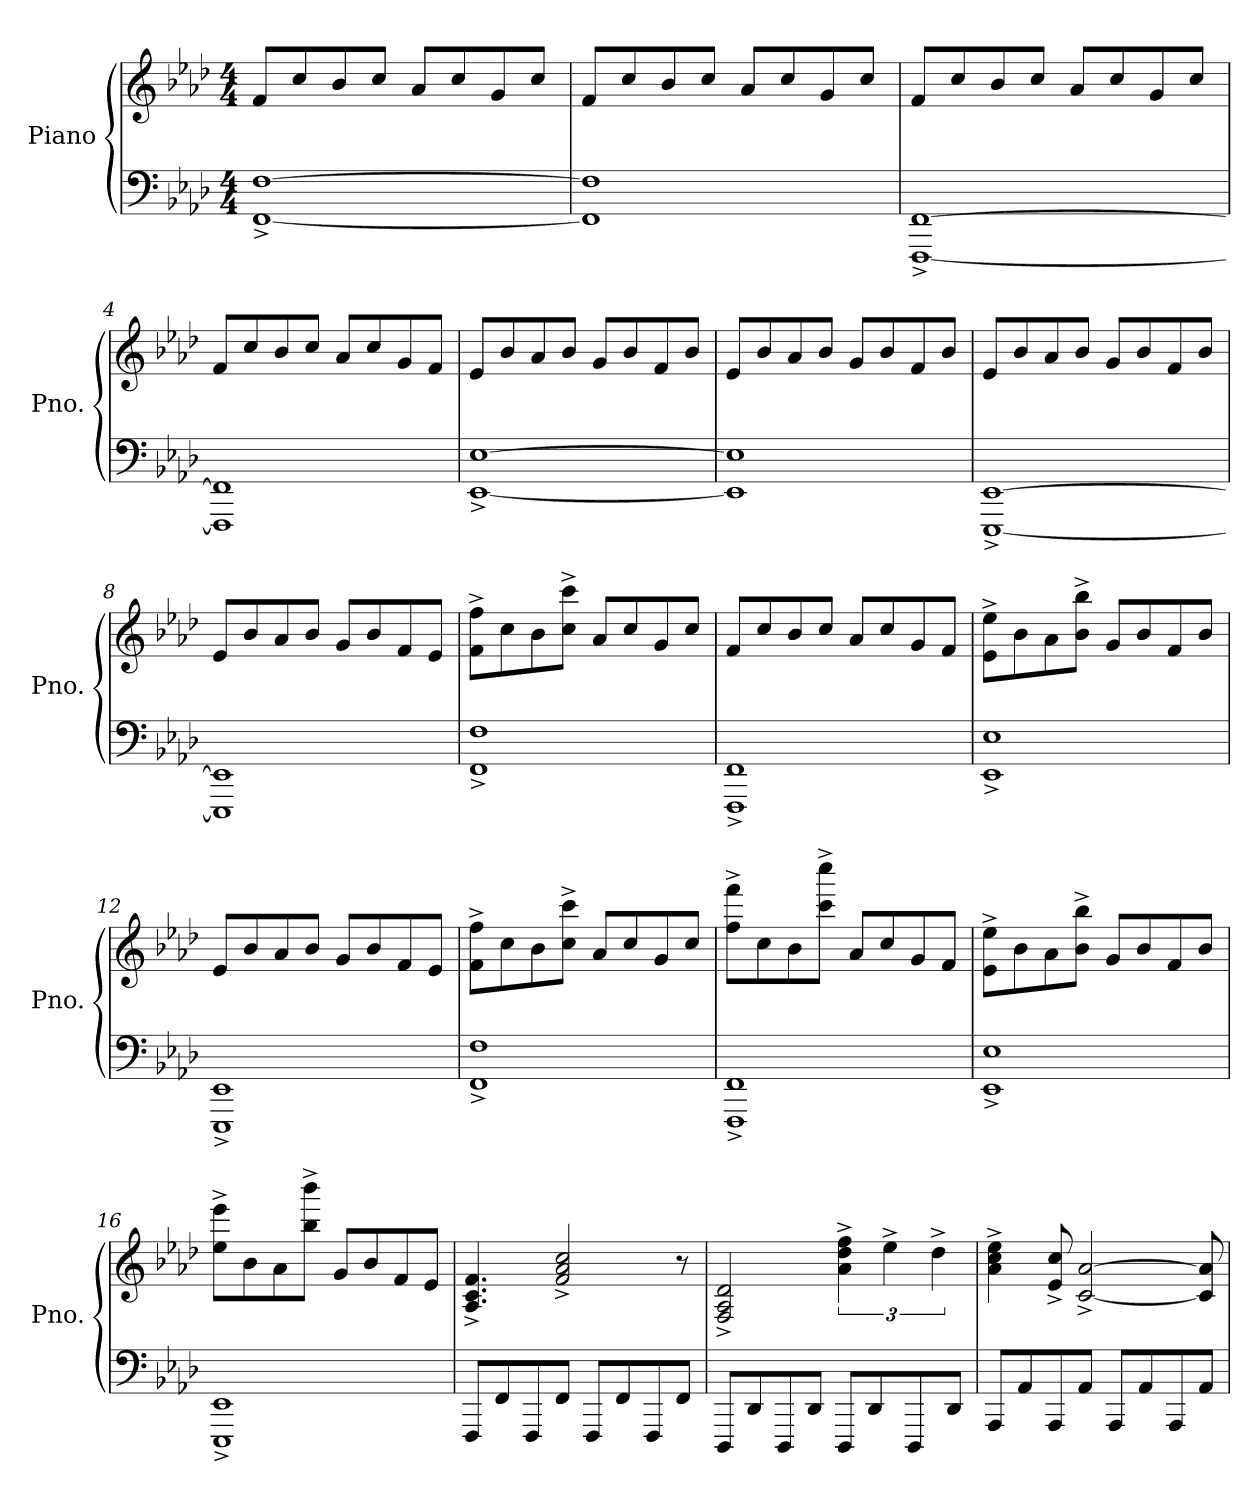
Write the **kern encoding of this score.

**kern	**kern
*part1	*part1
*staff2	*staff1
*I"Piano	*
*I'Pno.	*
*clefF4	*clefG2
*k[b-e-a-d-]	*k[b-e-a-d-]
*M4/4	*M4/4
*MM130	*MM130
=1	=1
[1FF^ [1F^	8f/L
.	8cc/
.	8b-/
.	8cc/J
.	8a-/L
.	8cc/
.	8g/
.	8cc/J
=2	=2
1FF] 1F]	8f/L
.	8cc/
.	8b-/
.	8cc/J
.	8a-/L
.	8cc/
.	8g/
.	8cc/J
=3	=3
[1FFF^ [1FF^	8f/L
.	8cc/
.	8b-/
.	8cc/J
.	8a-/L
.	8cc/
.	8g/
.	8cc/J
=4	=4
1FFF] 1FF]	8f/L
.	8cc/
.	8b-/
.	8cc/J
.	8a-/L
.	8cc/
.	8g/
.	8f/J
=5	=5
[1EE-^ [1E-^	8e-/L
.	8b-/
.	8a-/
.	8b-/J
.	8g/L
.	8b-/
.	8f/
.	8b-/J
!!LO:LB:g=z
=6	=6
1EE-] 1E-]	8e-/L
.	8b-/
.	8a-/
.	8b-/J
.	8g/L
.	8b-/
.	8f/
.	8b-/J
=7	=7
[1EEE-^ [1EE-^	8e-/L
.	8b-/
.	8a-/
.	8b-/J
.	8g/L
.	8b-/
.	8f/
.	8b-/J
=8	=8
1EEE-] 1EE-]	8e-/L
.	8b-/
.	8a-/
.	8b-/J
.	8g/L
.	8b-/
.	8f/
.	8e-/J
=9	=9
1FF^ 1F^	8f\^ 8ff\^L
.	8cc\
.	8b-\
.	8cc\^ 8ccc\^J
.	8a-/L
.	8cc/
.	8g/
.	8cc/J
=10	=10
1FFF^ 1FF^	8f/L
.	8cc/
.	8b-/
.	8cc/J
.	8a-/L
.	8cc/
.	8g/
.	8f/J
!!LO:LB:g=z
=11	=11
1EE-^ 1E-^	8e-\^ 8ee-\^L
.	8b-\
.	8a-\
.	8b-\^ 8bb-\^J
.	8g/L
.	8b-/
.	8f/
.	8b-/J
=12	=12
1EEE-^ 1EE-^	8e-/L
.	8b-/
.	8a-/
.	8b-/J
.	8g/L
.	8b-/
.	8f/
.	8e-/J
=13	=13
1FF^ 1F^	8f\^ 8ff\^L
.	8cc\
.	8b-\
.	8cc\^ 8ccc\^J
.	8a-/L
.	8cc/
.	8g/
.	8cc/J
=14	=14
1FFF^ 1FF^	8ff\^ 8fff\^L
.	8cc\
.	8b-\
.	8ccc\^ 8cccc\^J
.	8a-/L
.	8cc/
.	8g/
.	8f/J
=15	=15
1EE-^ 1E-^	8e-\^ 8ee-\^L
.	8b-\
.	8a-\
.	8b-\^ 8bb-\^J
.	8g/L
.	8b-/
.	8f/
.	8b-/J
!!LO:LB:g=z
=16	=16
1EEE-^ 1EE-^	8ee-\^ 8eee-\^L
.	8b-\
.	8a-\
.	8bb-\^ 8bbb-\^J
.	8g/L
.	8b-/
.	8f/
.	8e-/J
=17	=17
8FFF/L	4.A-/^ 4.c/^ 4.f/^
8FF/	.
8FFF/	.
8FF/J	2f/^ 2a-/^ 2cc/^
8FFF/L	.
8FF/	.
8FFF/	.
8FF/J	8r
=18	=18
8DDD-/L	2F/^ 2A-/^ 2d-/^
8DD-/	.
8DDD-/	.
8DD-/J	.
8DDD-/L	6a-\^ 6dd-\^ 6ff\^
8DD-/	.
.	6ee-^\
8DDD-/	.
.	6dd-^\
8DD-/J	.
=19	=19
8AAA-/L	4a-\^ 4cc\^ 4ee-\^
8AA-/	.
8AAA-/	8e-/^ 8cc/^
8AA-/J	[2c/^ [2a-/^
8AAA-/L	.
8AA-/	.
8AAA-/	.
8AA-/J	8c/] 8a-/]
=	=
*-	*-
